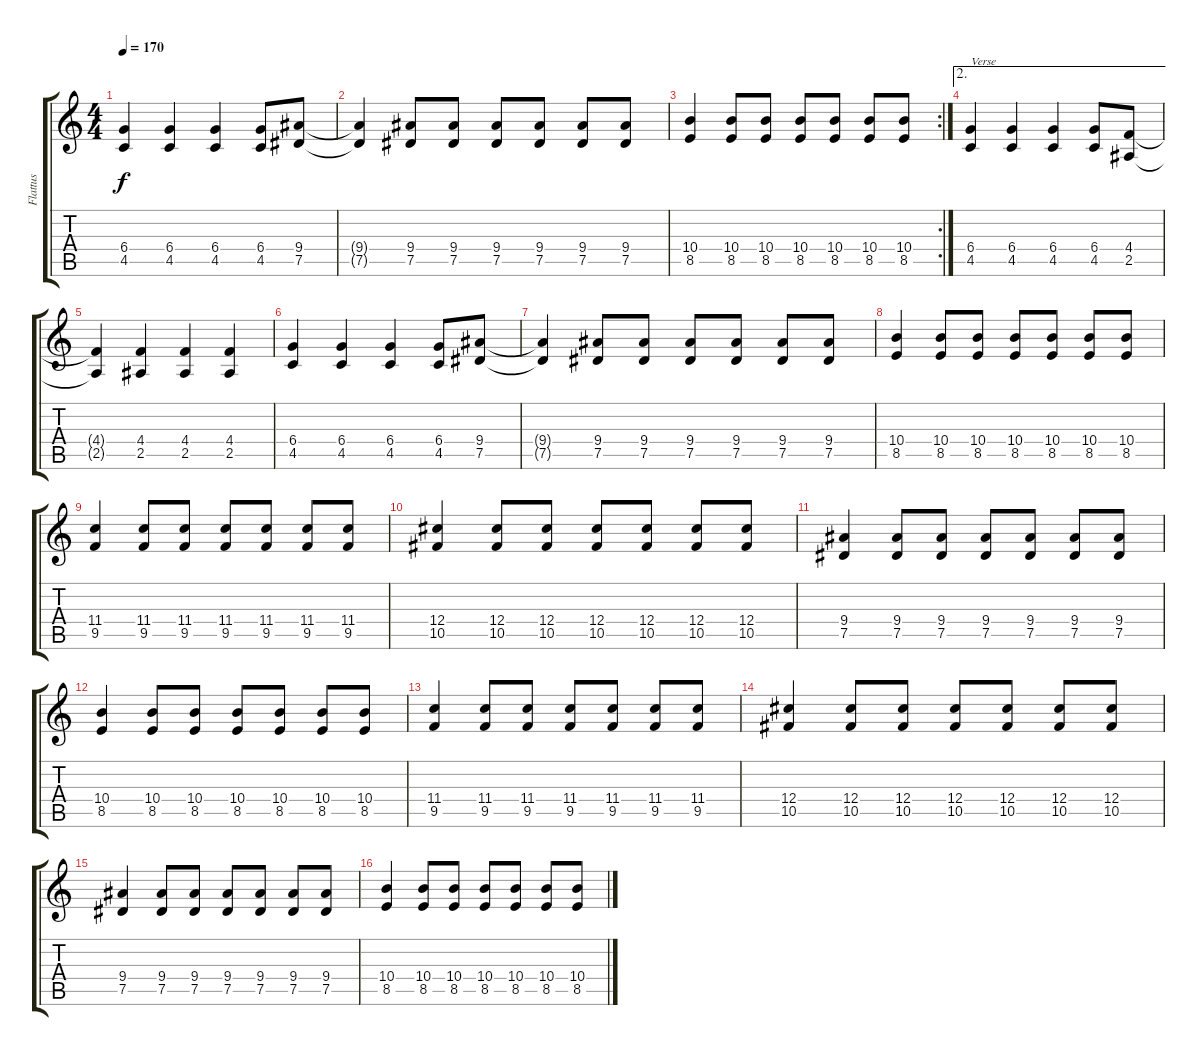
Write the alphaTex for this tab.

\track ("Flattus" "Flattus") {instrument distortionguitar}
\staff {score tabs}
\tuning (Eb4 Bb3 Gb3 Db3 Ab2 Eb2) {hide}
\ts (4 4)
\tempo 170
\clef g2
\ks c
(6.4 4.5).4{dy f} (6.4 4.5).4 (6.4 4.5).4 (6.4 4.5).8 (9.4 7.5).8 |
(9.4{t} 7.5{t}).4 (9.4 7.5).8 (9.4 7.5).8 (9.4 7.5).8 (9.4 7.5).8 (9.4 7.5).8 (9.4 7.5).8 |
\rc 2
(10.4 8.5).4 (10.4 8.5).8 (10.4 8.5).8 (10.4 8.5).8 (10.4 8.5).8 (10.4 8.5).8 (10.4 8.5).8 |
\ae 2
(6.4 4.5).4{txt "Verse"} (6.4 4.5).4 (6.4 4.5).4 (6.4 4.5).8 (4.4 2.5).8 |
(4.4{t} 2.5{t}).4 (4.4 2.5).4 (4.4 2.5).4 (4.4 2.5).4 |
(6.4 4.5).4 (6.4 4.5).4 (6.4 4.5).4 (6.4 4.5).8 (9.4 7.5).8 |
(9.4{t} 7.5{t}).4 (9.4 7.5).8 (9.4 7.5).8 (9.4 7.5).8 (9.4 7.5).8 (9.4 7.5).8 (9.4 7.5).8 |
(10.4 8.5).4 (10.4 8.5).8 (10.4 8.5).8 (10.4 8.5).8 (10.4 8.5).8 (10.4 8.5).8 (10.4 8.5).8 |
(11.4 9.5).4 (11.4 9.5).8 (11.4 9.5).8 (11.4 9.5).8 (11.4 9.5).8 (11.4 9.5).8 (11.4 9.5).8 |
(12.4 10.5).4 (12.4 10.5).8 (12.4 10.5).8 (12.4 10.5).8 (12.4 10.5).8 (12.4 10.5).8 (12.4 10.5).8 |
(9.4 7.5).4 (9.4 7.5).8 (9.4 7.5).8 (9.4 7.5).8 (9.4 7.5).8 (9.4 7.5).8 (9.4 7.5).8 |
(10.4 8.5).4 (10.4 8.5).8 (10.4 8.5).8 (10.4 8.5).8 (10.4 8.5).8 (10.4 8.5).8 (10.4 8.5).8 |
(11.4 9.5).4 (11.4 9.5).8 (11.4 9.5).8 (11.4 9.5).8 (11.4 9.5).8 (11.4 9.5).8 (11.4 9.5).8 |
(12.4 10.5).4 (12.4 10.5).8 (12.4 10.5).8 (12.4 10.5).8 (12.4 10.5).8 (12.4 10.5).8 (12.4 10.5).8 |
(9.4 7.5).4 (9.4 7.5).8 (9.4 7.5).8 (9.4 7.5).8 (9.4 7.5).8 (9.4 7.5).8 (9.4 7.5).8 |
(10.4 8.5).4 (10.4 8.5).8 (10.4 8.5).8 (10.4 8.5).8 (10.4 8.5).8 (10.4 8.5).8 (10.4 8.5).8
